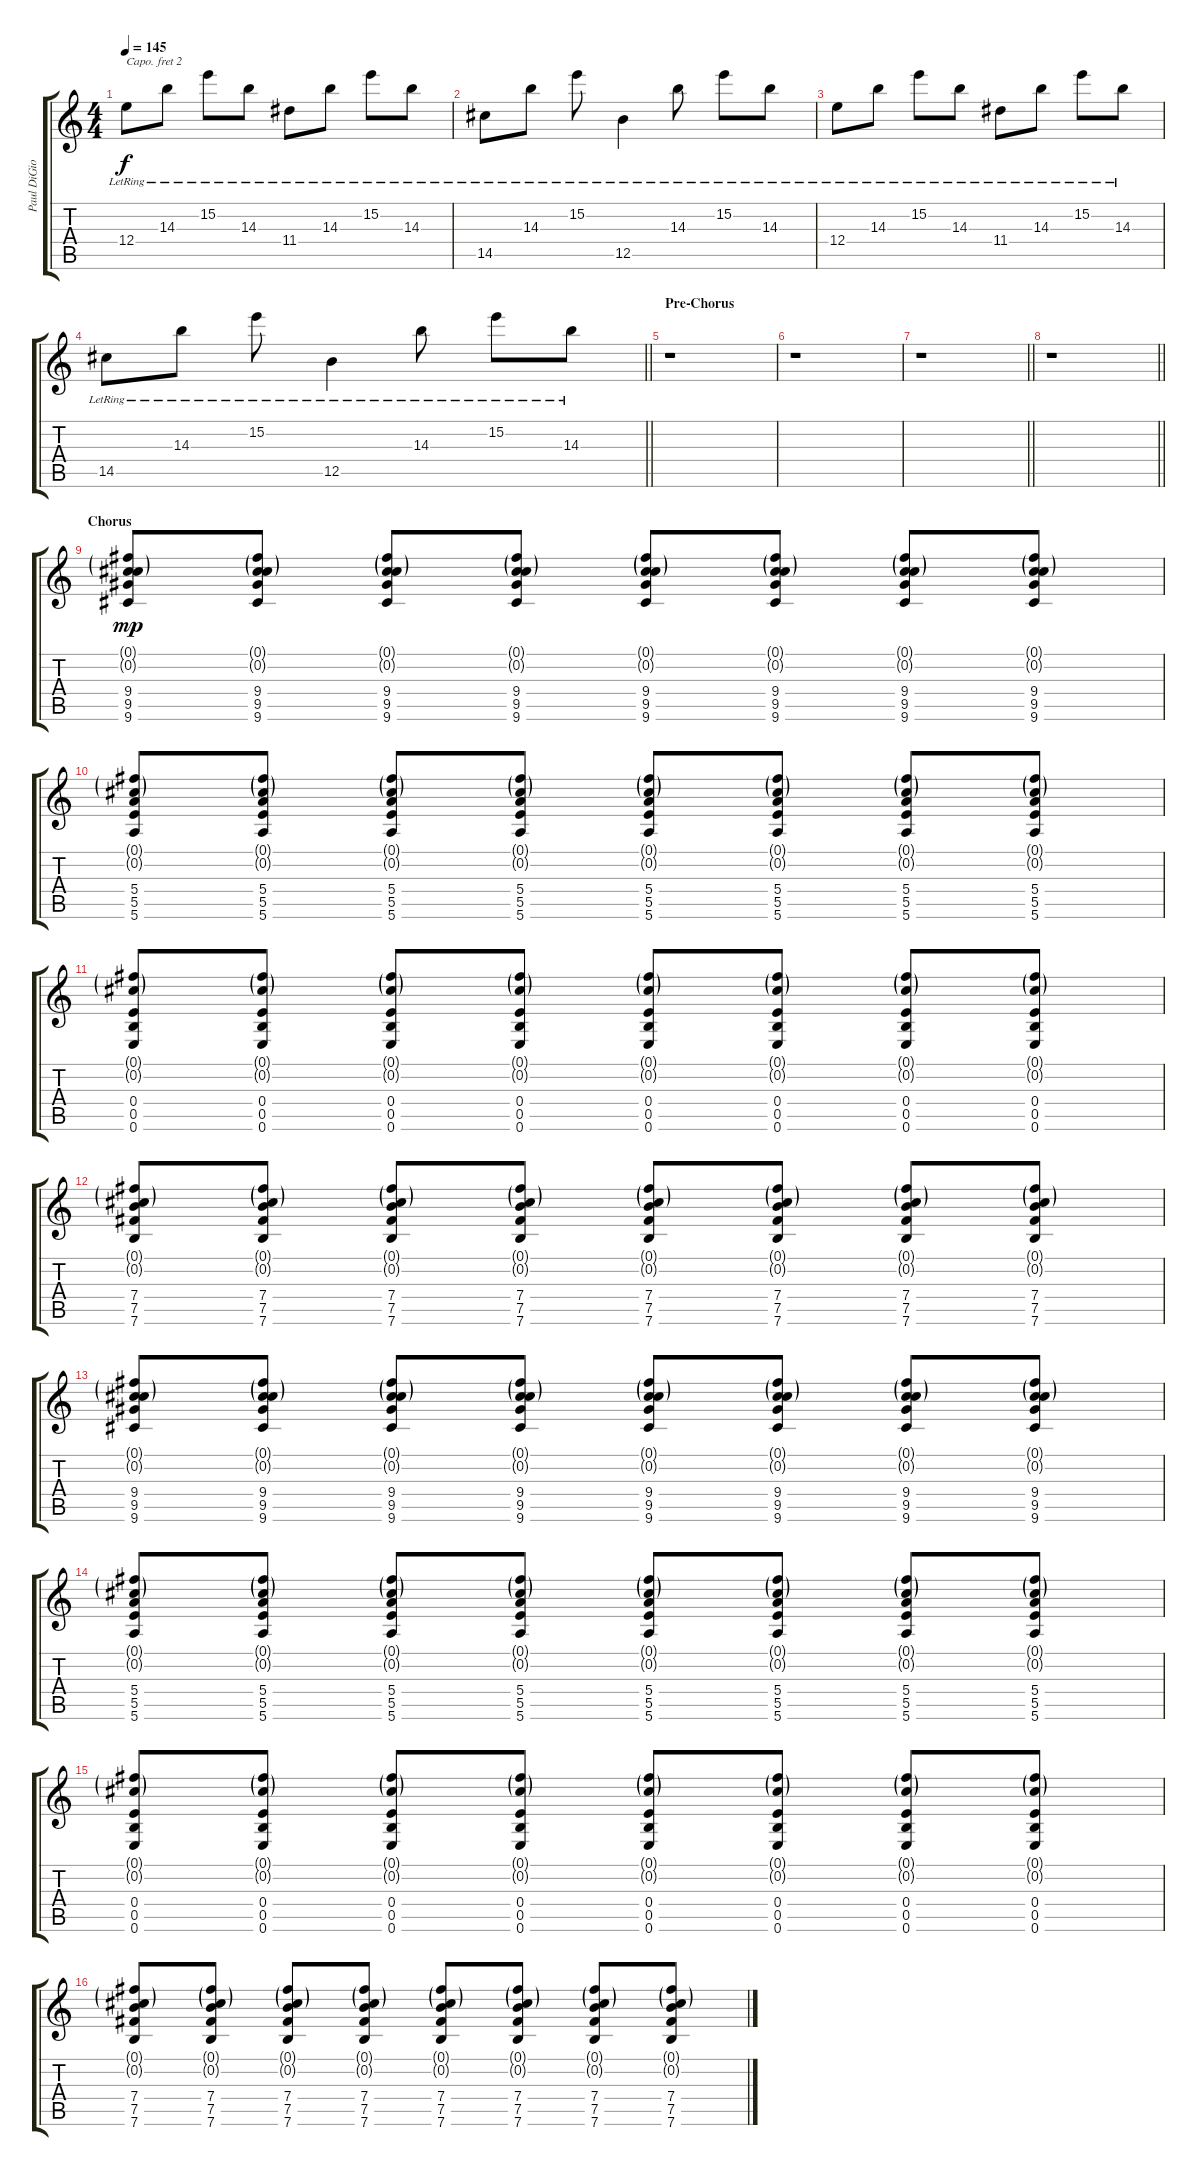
\track ("Paul DiGiovanni (Lead Guitar)" "Paul DiGio") {instrument overdrivenguitar}
\staff {score tabs}
\capo 2
\tuning (E4 B3 G3 D3 A2 D2) {hide}
\ts (4 4)
\tempo 145
\clef g2
\ks c
12.4{lr}.8{dy f} 14.3{lr}.8 15.2{lr}.8 14.3{lr}.8 11.4{lr}.8 14.3{lr}.8 15.2{lr}.8 14.3{lr}.8 |
14.5{lr}.8 14.3{lr}.8 15.2{lr}.8 12.5{lr}.4 14.3{lr}.8 15.2{lr}.8 14.3{lr}.8 |
12.4{lr}.8 14.3{lr}.8 15.2{lr}.8 14.3{lr}.8 11.4{lr}.8 14.3{lr}.8 15.2{lr}.8 14.3{lr}.8 |
\barLineRight lightlight
14.5{lr}.8 14.3{lr}.8 15.2{lr}.8 12.5{lr}.4 14.3{lr}.8 15.2{lr}.8 14.3{lr}.8 |
\section ("" "Pre-Chorus")
r.1 |
r.1 |
\barLineRight lightlight
r.1 |
\section ("" "")
\barLineRight lightlight
r.1 |
\section ("" "Chorus")
(0.1{g} 0.2{g} 9.4 9.5 9.6).8{dy mp instrument overdrivenguitar} (0.1{g} 0.2{g} 9.4 9.5 9.6).8 (0.1{g} 0.2{g} 9.4 9.5 9.6).8 (0.1{g} 0.2{g} 9.4 9.5 9.6).8 (0.1{g} 0.2{g} 9.4 9.5 9.6).8 (0.1{g} 0.2{g} 9.4 9.5 9.6).8 (0.1{g} 0.2{g} 9.4 9.5 9.6).8 (0.1{g} 0.2{g} 9.4 9.5 9.6).8 |
(0.1{g} 0.2{g} 5.4 5.5 5.6).8 (0.1{g} 0.2{g} 5.4 5.5 5.6).8 (0.1{g} 0.2{g} 5.4 5.5 5.6).8 (0.1{g} 0.2{g} 5.4 5.5 5.6).8 (0.1{g} 0.2{g} 5.4 5.5 5.6).8 (0.1{g} 0.2{g} 5.4 5.5 5.6).8 (0.1{g} 0.2{g} 5.4 5.5 5.6).8 (0.1{g} 0.2{g} 5.4 5.5 5.6).8 |
(0.1{g} 0.2{g} 0.4 0.5 0.6).8 (0.1{g} 0.2{g} 0.4 0.5 0.6).8 (0.1{g} 0.2{g} 0.4 0.5 0.6).8 (0.1{g} 0.2{g} 0.4 0.5 0.6).8 (0.1{g} 0.2{g} 0.4 0.5 0.6).8 (0.1{g} 0.2{g} 0.4 0.5 0.6).8 (0.1{g} 0.2{g} 0.4 0.5 0.6).8 (0.1{g} 0.2{g} 0.4 0.5 0.6).8 |
(0.1{g} 0.2{g} 7.4 7.5 7.6).8 (0.1{g} 0.2{g} 7.4 7.5 7.6).8 (0.1{g} 0.2{g} 7.4 7.5 7.6).8 (0.1{g} 0.2{g} 7.4 7.5 7.6).8 (0.1{g} 0.2{g} 7.4 7.5 7.6).8 (0.1{g} 0.2{g} 7.4 7.5 7.6).8 (0.1{g} 0.2{g} 7.4 7.5 7.6).8 (0.1{g} 0.2{g} 7.4 7.5 7.6).8 |
(0.1{g} 0.2{g} 9.4 9.5 9.6).8{instrument overdrivenguitar} (0.1{g} 0.2{g} 9.4 9.5 9.6).8 (0.1{g} 0.2{g} 9.4 9.5 9.6).8 (0.1{g} 0.2{g} 9.4 9.5 9.6).8 (0.1{g} 0.2{g} 9.4 9.5 9.6).8 (0.1{g} 0.2{g} 9.4 9.5 9.6).8 (0.1{g} 0.2{g} 9.4 9.5 9.6).8 (0.1{g} 0.2{g} 9.4 9.5 9.6).8 |
(0.1{g} 0.2{g} 5.4 5.5 5.6).8 (0.1{g} 0.2{g} 5.4 5.5 5.6).8 (0.1{g} 0.2{g} 5.4 5.5 5.6).8 (0.1{g} 0.2{g} 5.4 5.5 5.6).8 (0.1{g} 0.2{g} 5.4 5.5 5.6).8 (0.1{g} 0.2{g} 5.4 5.5 5.6).8 (0.1{g} 0.2{g} 5.4 5.5 5.6).8 (0.1{g} 0.2{g} 5.4 5.5 5.6).8 |
(0.1{g} 0.2{g} 0.4 0.5 0.6).8 (0.1{g} 0.2{g} 0.4 0.5 0.6).8 (0.1{g} 0.2{g} 0.4 0.5 0.6).8 (0.1{g} 0.2{g} 0.4 0.5 0.6).8 (0.1{g} 0.2{g} 0.4 0.5 0.6).8 (0.1{g} 0.2{g} 0.4 0.5 0.6).8 (0.1{g} 0.2{g} 0.4 0.5 0.6).8 (0.1{g} 0.2{g} 0.4 0.5 0.6).8 |
(0.1{g} 0.2{g} 7.4 7.5 7.6).8 (0.1{g} 0.2{g} 7.4 7.5 7.6).8 (0.1{g} 0.2{g} 7.4 7.5 7.6).8 (0.1{g} 0.2{g} 7.4 7.5 7.6).8 (0.1{g} 0.2{g} 7.4 7.5 7.6).8 (0.1{g} 0.2{g} 7.4 7.5 7.6).8 (0.1{g} 0.2{g} 7.4 7.5 7.6).8 (0.1{g} 0.2{g} 7.4 7.5 7.6).8
